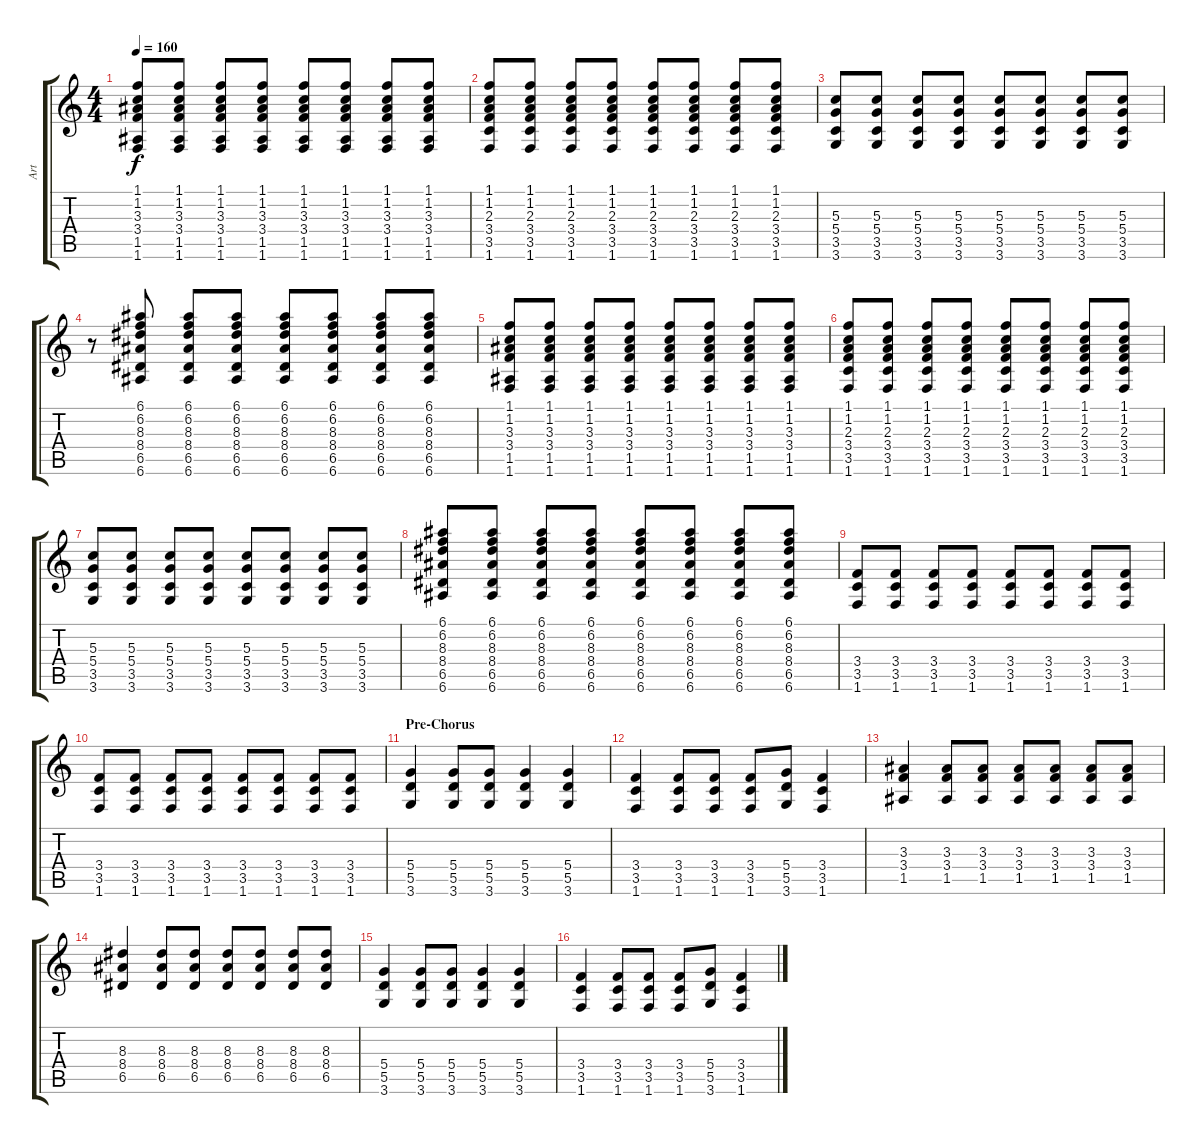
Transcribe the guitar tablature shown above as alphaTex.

\track ("Art" "Art") {instrument overdrivenguitar}
\staff {score tabs}
\tuning (E4 B3 G3 D3 A2 E2) {hide}
\ts (4 4)
\tempo 160
\clef g2
\ks c
(1.1 1.2 3.3 3.4 1.5 1.6).8{dy f} (1.1 1.2 3.3 3.4 1.5 1.6).8 (1.1 1.2 3.3 3.4 1.5 1.6).8 (1.1 1.2 3.3 3.4 1.5 1.6).8 (1.1 1.2 3.3 3.4 1.5 1.6).8 (1.1 1.2 3.3 3.4 1.5 1.6).8 (1.1 1.2 3.3 3.4 1.5 1.6).8 (1.1 1.2 3.3 3.4 1.5 1.6).8 |
(1.1 1.2 2.3 3.4 3.5 1.6).8 (1.1 1.2 2.3 3.4 3.5 1.6).8 (1.1 1.2 2.3 3.4 3.5 1.6).8 (1.1 1.2 2.3 3.4 3.5 1.6).8 (1.1 1.2 2.3 3.4 3.5 1.6).8 (1.1 1.2 2.3 3.4 3.5 1.6).8 (1.1 1.2 2.3 3.4 3.5 1.6).8 (1.1 1.2 2.3 3.4 3.5 1.6).8 |
(5.3 5.4 3.5 3.6).8 (5.3 5.4 3.5 3.6).8 (5.3 5.4 3.5 3.6).8 (5.3 5.4 3.5 3.6).8 (5.3 5.4 3.5 3.6).8 (5.3 5.4 3.5 3.6).8 (5.3 5.4 3.5 3.6).8 (5.3 5.4 3.5 3.6).8 |
r.8 (6.1 6.2 8.3 8.4 6.5 6.6).8 (6.1 6.2 8.3 8.4 6.5 6.6).8 (6.1 6.2 8.3 8.4 6.5 6.6).8 (6.1 6.2 8.3 8.4 6.5 6.6).8 (6.1 6.2 8.3 8.4 6.5 6.6).8 (6.1 6.2 8.3 8.4 6.5 6.6).8 (6.1 6.2 8.3 8.4 6.5 6.6).8 |
(1.1 1.2 3.3 3.4 1.5 1.6).8 (1.1 1.2 3.3 3.4 1.5 1.6).8 (1.1 1.2 3.3 3.4 1.5 1.6).8 (1.1 1.2 3.3 3.4 1.5 1.6).8 (1.1 1.2 3.3 3.4 1.5 1.6).8 (1.1 1.2 3.3 3.4 1.5 1.6).8 (1.1 1.2 3.3 3.4 1.5 1.6).8 (1.1 1.2 3.3 3.4 1.5 1.6).8 |
(1.1 1.2 2.3 3.4 3.5 1.6).8 (1.1 1.2 2.3 3.4 3.5 1.6).8 (1.1 1.2 2.3 3.4 3.5 1.6).8 (1.1 1.2 2.3 3.4 3.5 1.6).8 (1.1 1.2 2.3 3.4 3.5 1.6).8 (1.1 1.2 2.3 3.4 3.5 1.6).8 (1.1 1.2 2.3 3.4 3.5 1.6).8 (1.1 1.2 2.3 3.4 3.5 1.6).8 |
(5.3 5.4 3.5 3.6).8 (5.3 5.4 3.5 3.6).8 (5.3 5.4 3.5 3.6).8 (5.3 5.4 3.5 3.6).8 (5.3 5.4 3.5 3.6).8 (5.3 5.4 3.5 3.6).8 (5.3 5.4 3.5 3.6).8 (5.3 5.4 3.5 3.6).8 |
(6.1 6.2 8.3 8.4 6.5 6.6).8 (6.1 6.2 8.3 8.4 6.5 6.6).8 (6.1 6.2 8.3 8.4 6.5 6.6).8 (6.1 6.2 8.3 8.4 6.5 6.6).8 (6.1 6.2 8.3 8.4 6.5 6.6).8 (6.1 6.2 8.3 8.4 6.5 6.6).8 (6.1 6.2 8.3 8.4 6.5 6.6).8 (6.1 6.2 8.3 8.4 6.5 6.6).8{volume 6} |
(3.4 3.5 1.6).8{volume 12} (3.4 3.5 1.6).8 (3.4 3.5 1.6).8 (3.4 3.5 1.6).8 (3.4 3.5 1.6).8 (3.4 3.5 1.6).8 (3.4 3.5 1.6).8 (3.4 3.5 1.6).8 |
(3.4 3.5 1.6).8 (3.4 3.5 1.6).8 (3.4 3.5 1.6).8 (3.4 3.5 1.6).8 (3.4 3.5 1.6).8 (3.4 3.5 1.6).8 (3.4 3.5 1.6).8 (3.4 3.5 1.6).8 |
\section ("" "Pre-Chorus")
(5.4 5.5 3.6).4 (5.4 5.5 3.6).8 (5.4 5.5 3.6).8 (5.4 5.5 3.6).4 (5.4 5.5 3.6).4 |
(3.4 3.5 1.6).4 (3.4 3.5 1.6).8 (3.4 3.5 1.6).8 (3.4 3.5 1.6).8 (5.4 5.5 3.6).8 (3.4 3.5 1.6).4 |
(3.3 3.4 1.5).4 (3.3 3.4 1.5).8 (3.3 3.4 1.5).8 (3.3 3.4 1.5).8 (3.3 3.4 1.5).8 (3.3 3.4 1.5).8 (3.3 3.4 1.5).8 |
(8.3 8.4 6.5).4 (8.3 8.4 6.5).8 (8.3 8.4 6.5).8 (8.3 8.4 6.5).8 (8.3 8.4 6.5).8 (8.3 8.4 6.5).8 (8.3 8.4 6.5).8 |
(5.4 5.5 3.6).4 (5.4 5.5 3.6).8 (5.4 5.5 3.6).8 (5.4 5.5 3.6).4 (5.4 5.5 3.6).4 |
(3.4 3.5 1.6).4 (3.4 3.5 1.6).8 (3.4 3.5 1.6).8 (3.4 3.5 1.6).8 (5.4 5.5 3.6).8 (3.4 3.5 1.6).4
